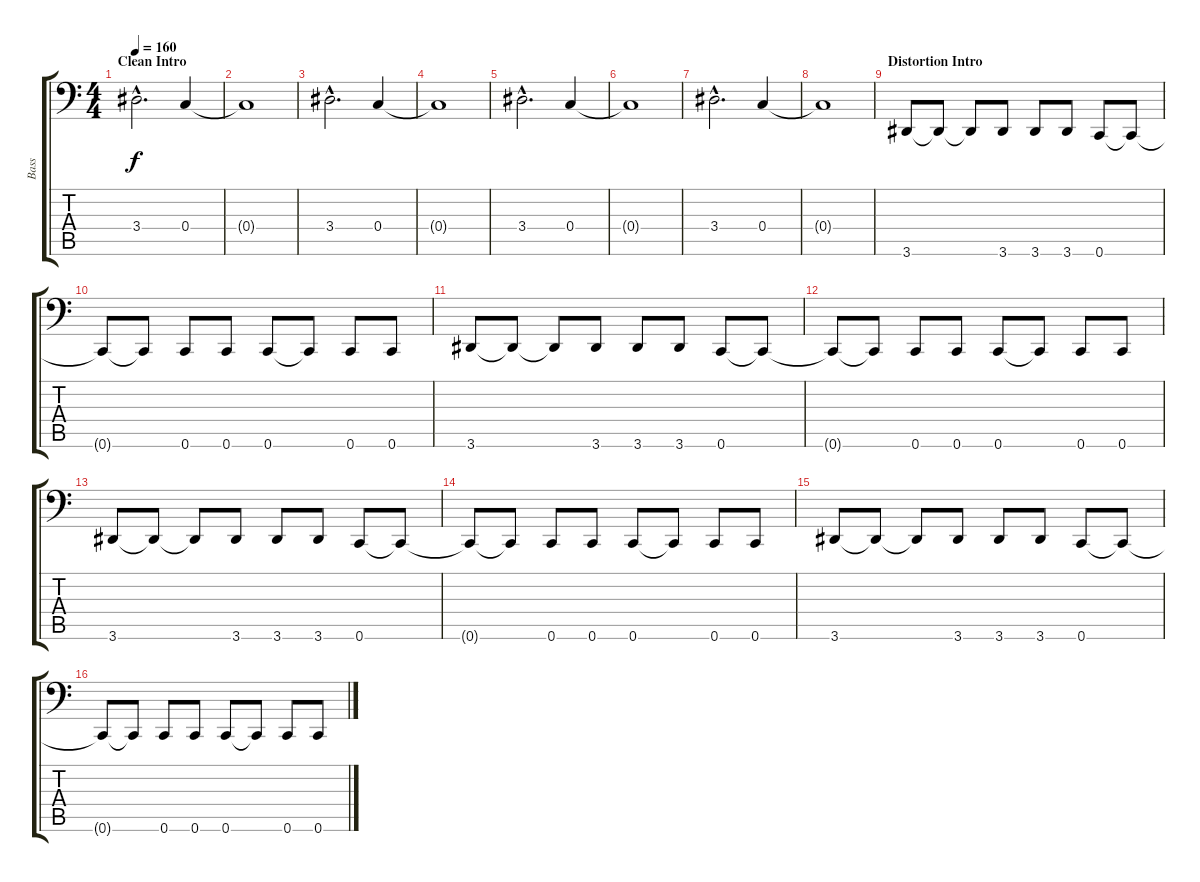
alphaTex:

\track ("Bass" "Bass") {instrument electricbassfinger}
\staff {score tabs}
\tuning (D3 A2 F2 C2 G1 C1) {hide}
\ts (4 4)
\section ("" "Clean Intro")
\tempo 160
\clef f4
\ks c
3.4{hac}.2{d dy f instrument electricbassfinger} 0.4.4 |
0.4{t}.1 |
3.4{hac}.2{d} 0.4.4 |
0.4{t}.1 |
3.4{hac}.2{d} 0.4.4 |
0.4{t}.1 |
3.4{hac}.2{d} 0.4.4 |
0.4{t}.1 |
\section ("" "Distortion Intro")
3.6.8 3.6{t}.8 3.6{t}.8 3.6.8 3.6.8 3.6.8 0.6.8 0.6{t}.8 |
0.6{t}.8 0.6{t}.8 0.6.8 0.6.8 0.6.8 0.6{t}.8 0.6.8 0.6.8 |
3.6.8 3.6{t}.8 3.6{t}.8 3.6.8 3.6.8 3.6.8 0.6.8 0.6{t}.8 |
0.6{t}.8 0.6{t}.8 0.6.8 0.6.8 0.6.8 0.6{t}.8 0.6.8 0.6.8 |
3.6.8 3.6{t}.8 3.6{t}.8 3.6.8 3.6.8 3.6.8 0.6.8 0.6{t}.8 |
0.6{t}.8 0.6{t}.8 0.6.8 0.6.8 0.6.8 0.6{t}.8 0.6.8 0.6.8 |
3.6.8 3.6{t}.8 3.6{t}.8 3.6.8 3.6.8 3.6.8 0.6.8 0.6{t}.8 |
0.6{t}.8 0.6{t}.8 0.6.8 0.6.8 0.6.8 0.6{t}.8 0.6.8 0.6.8
